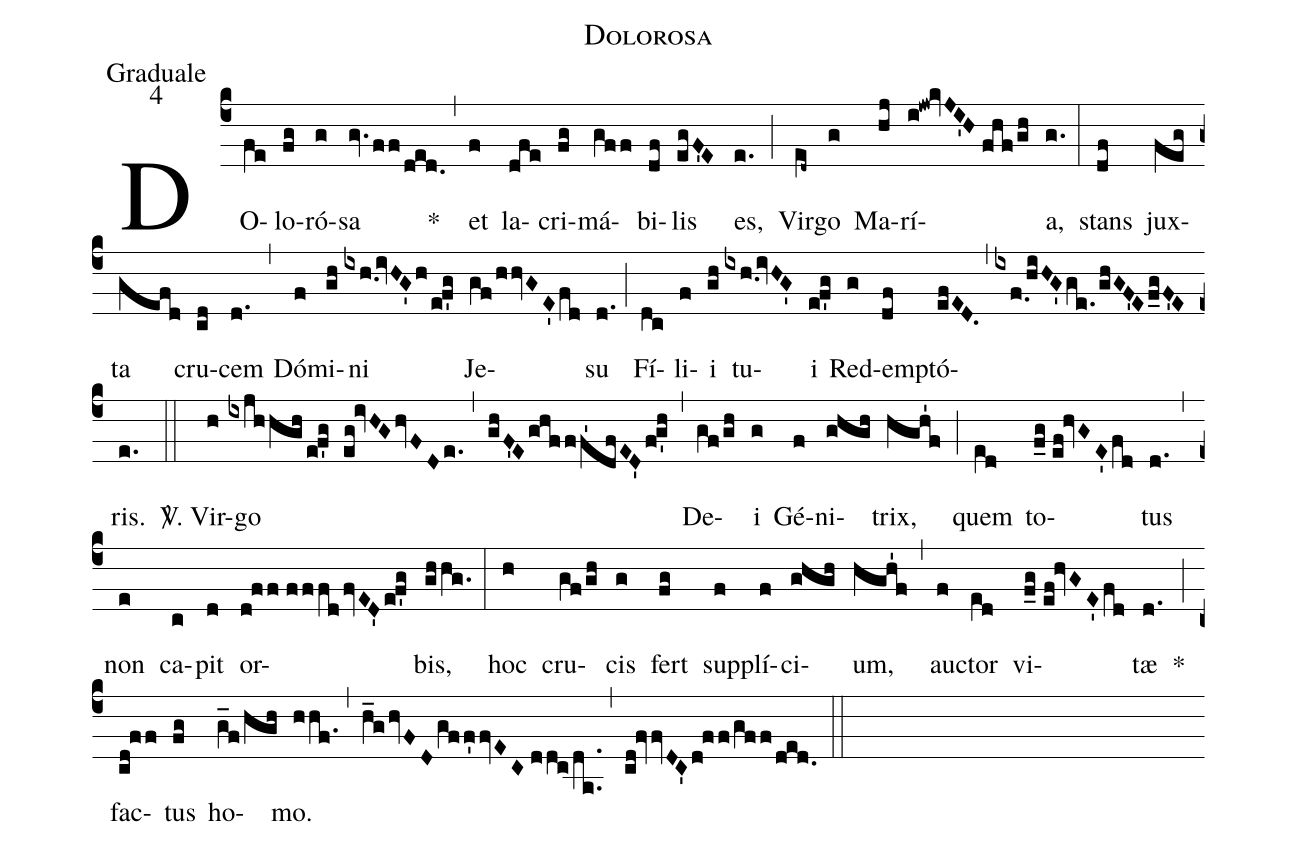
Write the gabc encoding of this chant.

name:Dolorosa;
office-part:Graduale;
mode:4;
%%
(c4) DO(fe)lo(fg)ró(g)sa(gv.ff/ded.) *(,)
et(f) la(dfe)cri(fg)má(gff)bi(df)lis(egF'E) es,(e.) (;) Vir(e[ll:1]d~)go(g) Ma(hj)rí(i!jw!kvJI'H//fhf/gh)a,(g.) (:)
stans(df) jux(feg)ta(gefd) cru(cd)cem(d.) (,) Dó(f)mi(gh)ni(ixh.0/[-0.5]ivHG'h/ef'g) Je(gf/hhvGE'fd)su(d.) (;) Fí(dc)li(f)i(gh) tu(ixh.0/[-0.5]ivHG')i(ef'g) Red(g)emp(df)tó(efED.)(,)(ixf.0/[-0.5]hiHG'ge./ghGF'Ef_gF'E)ris.(e.) (::)
<sp>V/</sp>. Vir(h)go(ixjhhgh/ef'g eg!ivHGhvFDe.) (,) (ghF'Eghfff'1dfED'fg'h) (,) De(gf/gh)i(g) Gé(f)ni(ghgh)trix,(hgh'1f) (;) quem(e[ll:1]d) to(f_g//ef!hvGE'fd)tus(d.) (,) non(e) ca(c)pit(d) or(d!ff//fffdfvED'ef'g)bis,(ghhg.) (:)
hoc(h) cru(gf/gh)cis(g) fert(fg) sup(f)plí(f)ci(ghgh)um,(hgh'1f) (,) auc(f)tor(e[ll:1]d) vi(f_g//ef!hvGE'fd)tæ(d.) *(;) fac(cd!ff)tus(fg) ho(g_f/hgh)mo.(hhf.) (,) (h_ghvFDgff'fvEC//ddc/da..) (,) (cd!fvvDC'd!ff/gff/ded.) (::)
